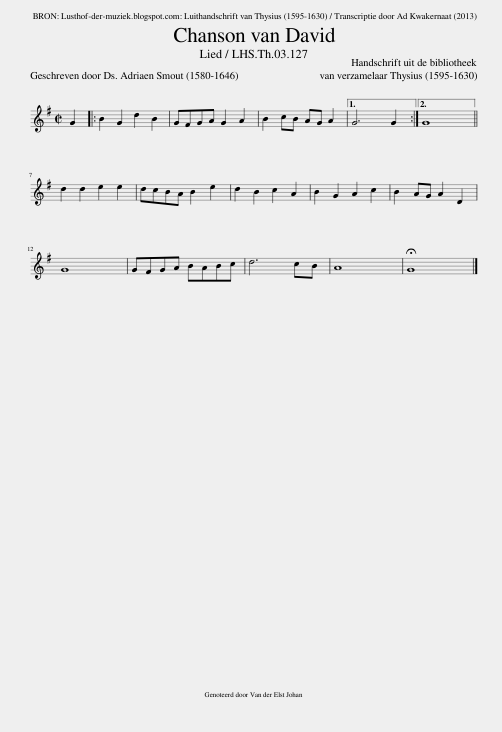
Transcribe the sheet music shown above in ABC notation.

X:1
L:1/8
Q:1/2=100
M:2/2
I:linebreak $
K:G
U:s=!stemless!
V:1 treble
V:1
 G2 |: B2 G2 d2 B2 | GFGA G2 A2 | B2 cB AG A2 |1 G6 G2 :|2 %5
 sG8 ||$ d2 d2 e2 e2 | dcBA B2 e2 | d2 B2 c2 A2 | B2 G2 A2 c2 | %10
 B2 AG A2 D2 |$ sG8 | GFGA BABc | d6 cB | sA8 | %15
 !fermata!sG8 |] %16
